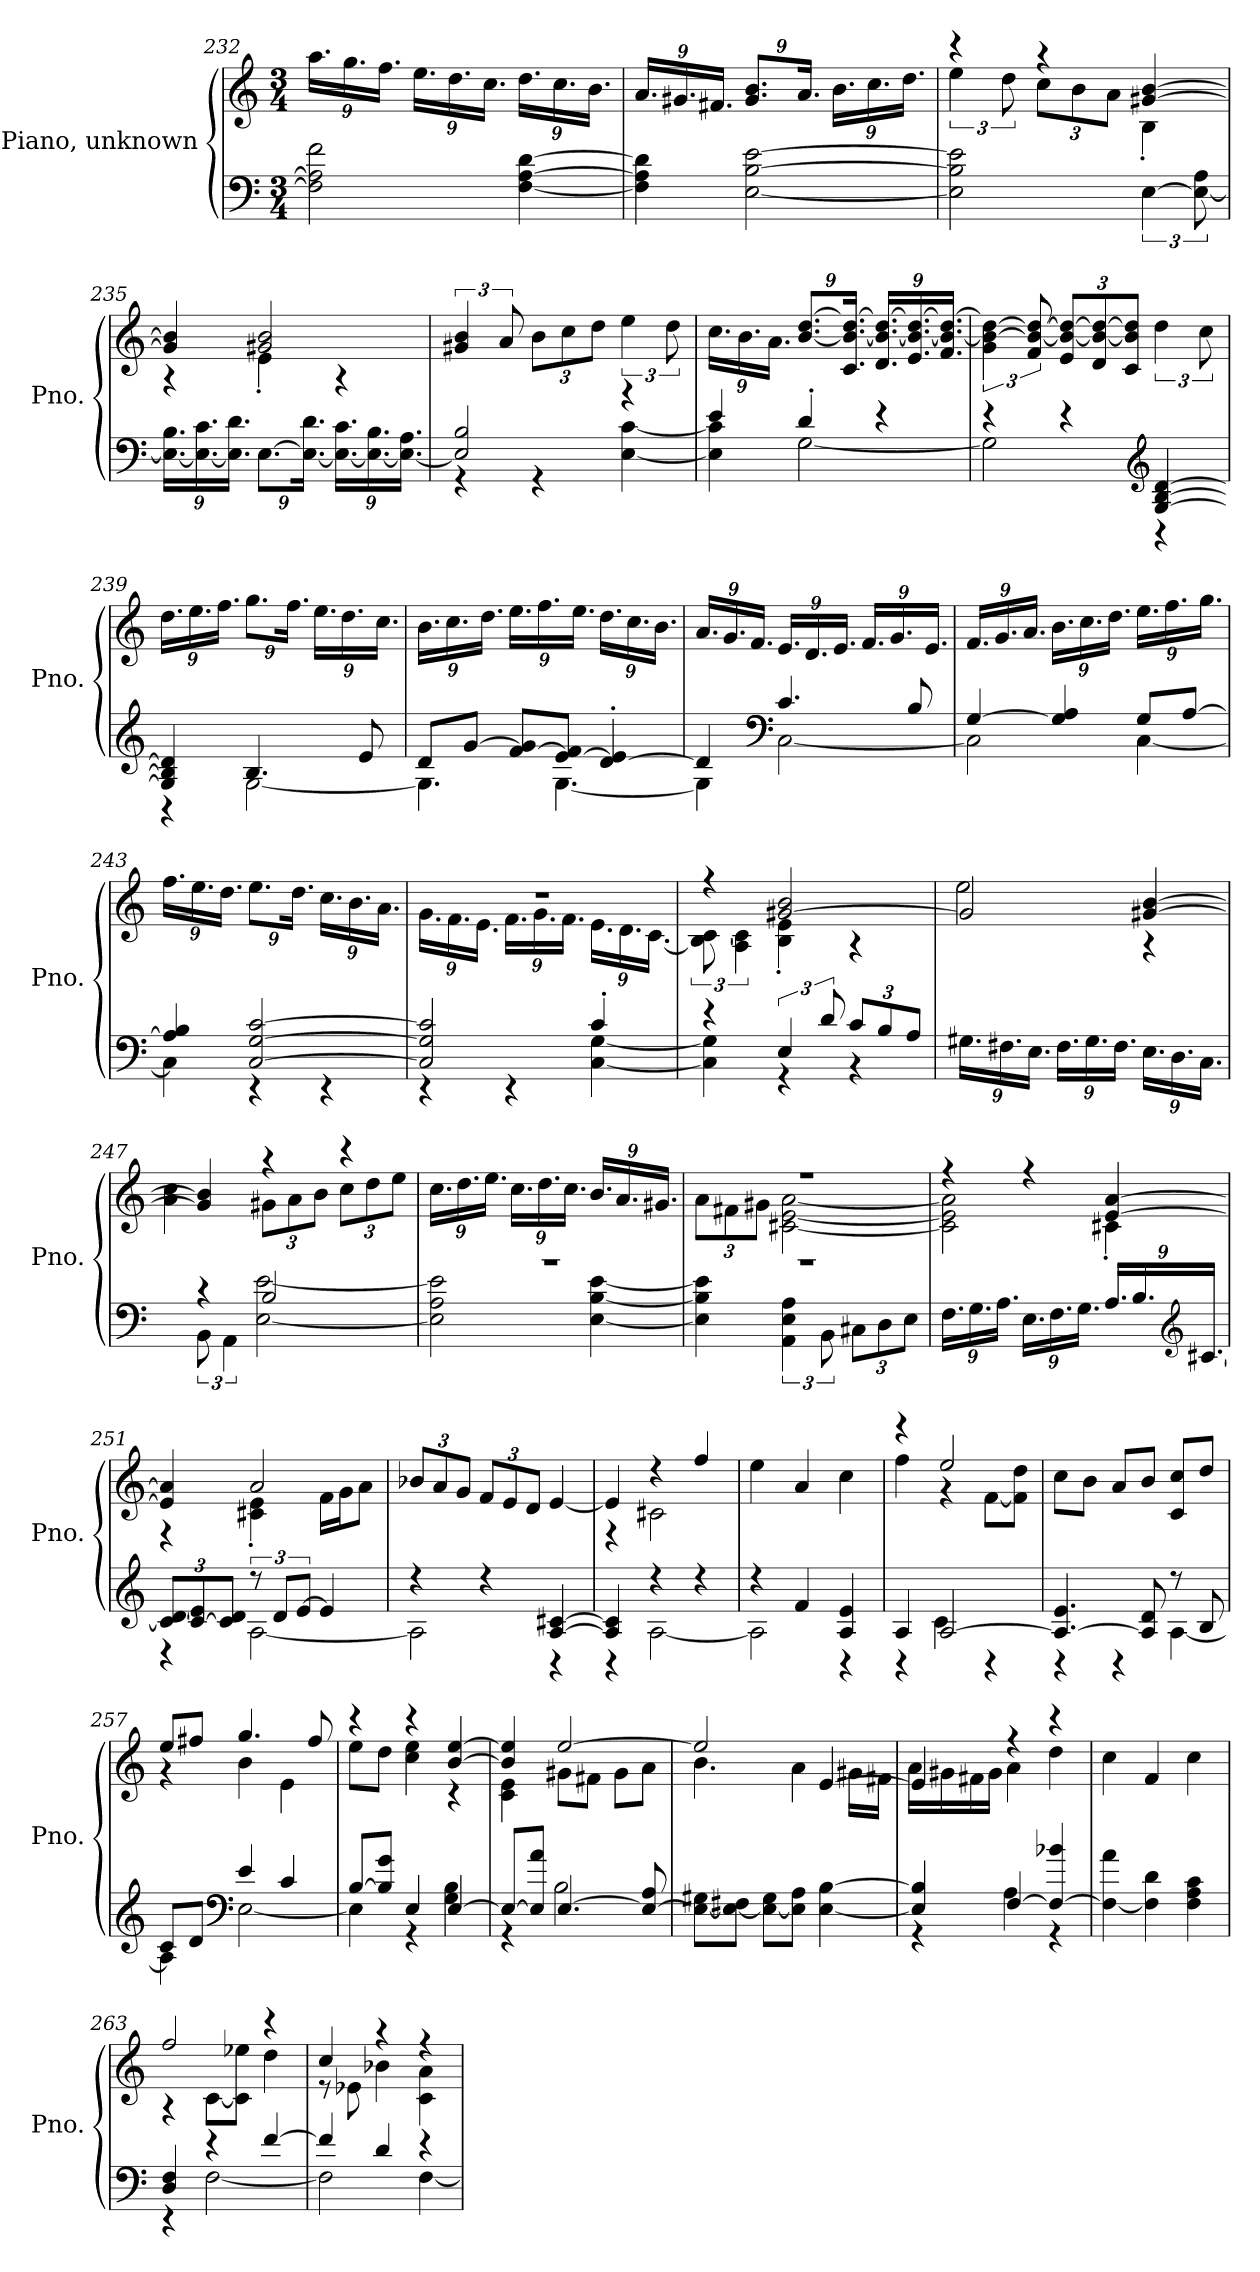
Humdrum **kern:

**kern	**kern
*part1	*part1
*staff2	*staff1
*I"Piano, unknown	*
*I'Pno.	*
*clefF4	*clefG2
*k[]	*k[]
*M3/4	*M3/4
*	*Xbrackettup
=232	=232
2F\] 2A\] 2f\	18.aa\LL
.	18.gg\
.	18.ff\JJ
.	18.ee\LL
.	18.dd\
.	18.cc\JJ
[4F\ [4A\ [4d\	18.dd\LL
.	18.cc\
.	18.b\JJ
!!LO:PB:g=z
=233	=233
4F\] 4A\] 4d\]	18.a/LL
.	18.g#X/
.	18.f#X/JJ
[2E\ [2B\ [2e\	9.g#/ 9.b/L
.	18.a/Jk
.	18.b\LL
.	18.cc\
.	18.dd\JJ
=234	=234
*	*^
*	*	*brackettup
2E\] 2B\] 2e\]	4r	6ee\
.	.	12dd\
*	*	*Xbrackettup
.	4r	12cc\L
.	.	12b\
.	.	12a\J
[6E\	[4g#X/ [4b/	4B'\
12E\_ 12A\	.	.
=235	=235	=235
*Xbrackettup	*	*
18.E\_ 18.B\LL	4g#/] 4b/]	4r
18.E\_ 18.c\	.	.
18.E\] 18.d\JJ	.	.
[9.E\L	2g#X/ 2b/	4e'\
18.E\_ 18.d\Jk	.	.
18.E\_ 18.c\LL	.	4r
18.E\_ 18.B\	.	.
18.E\_ 18.A\JJ	.	.
*	*v	*v
=236	=236
*^	*
*	*	*brackettup
2E/] 2B/	4r	6g#X/ 6b/
.	.	12a/
*	*	*Xbrackettup
.	4r	12b\L
.	.	12cc\
.	.	12dd\J
*	*	*brackettup
4r	[4E\ [4c\	6ee\
.	.	12dd\
!!LO:LB:g=z
=237	=237	=237
*	*	*Xbrackettup
4e/	4E\] 4c\]	18.cc\LL
.	.	18.b\
.	.	18.a\JJ
4d'/	[2G\	[9.b/ [9.dd/L
.	.	18.c/ 18.b/_ 18.dd/_Jk
4r	.	18.d/ 18.b/_ 18.dd/_LL
.	.	18.e/ 18.b/_ 18.dd/_
.	.	18.f/ 18.b/_ 18.dd/_JJ
=238	=238	=238
*	*	*brackettup
4r	2G\]	6g\ 6b\_ 6dd\_
.	.	12f/ 12b/_ 12dd/_
*	*	*Xbrackettup
4r	.	12e/ 12b/_ 12dd/_L
.	.	12d/ 12b/_ 12dd/_
.	.	12c/ 12b/] 12dd/]J
*clefG2	*	*
*	*	*brackettup
[4G/ [4B/ [4d/	4r	6dd\
.	.	12cc\
=239	=239	=239
*	*	*Xbrackettup
4G/] 4B/] 4d/]	4r	18.dd\LL
.	.	18.ee\
.	.	18.ff\JJ
4.B/	[2G\	9.gg\L
.	.	18.ff\Jk
.	.	18.ee\LL
.	.	18.dd\
8e/	.	.
.	.	18.cc\JJ
!!LO:LB:g=z
=240	=240	=240
8d/L	4.G\]	18.b\LL
.	.	18.cc\
[8g/J	.	.
.	.	18.dd\JJ
[8f/ 8g/]L	.	18.ee\LL
.	.	18.ff\
[8e/ 8f/]J	[4.G\	.
.	.	18.ee\JJ
[4d/' 4e/]'	.	18.dd\LL
.	.	18.cc\
.	.	18.b\JJ
=241	=241	=241
4d/]	4G\]	18.a/LL
.	.	18.g/
.	.	18.f/JJ
*clefF4	*	*
4.c/	[2C\	18.e/LL
.	.	18.d/
.	.	18.e/JJ
.	.	18.f/LL
.	.	18.g/
8B/	.	.
.	.	18.e/JJ
=242	=242	=242
[4G/	2C\]	18.f/LL
.	.	18.g/
.	.	18.a/JJ
4G/] 4A/	.	18.b\LL
.	.	18.cc\
.	.	18.dd\JJ
8G/L	[4C\	18.ee\LL
.	.	18.ff\
[8A/J	.	.
.	.	18.gg\JJ
!!LO:LB:g=z
=243	=243	=243
4A/] 4B/	4C\]	18.ff\LL
.	.	18.ee\
.	.	18.dd\JJ
[2C/ [2G/ [2c/	4r	9.ee\L
.	.	18.dd\Jk
.	4r	18.cc\LL
.	.	18.b\
.	.	18.a\JJ
=244	=244	=244
*	*	*^
2C/] 2G/] 2c/]	4r	2.r	18.g\LL
.	.	.	18.f\
.	.	.	18.e\JJ
.	4r	.	18.f\LL
.	.	.	18.g\
.	.	.	18.f\JJ
4c'/	[4C\ [4G\	.	18.e\LL
.	.	.	18.d\
.	.	.	[18.c\JJ
=245	=245	=245	=245
*	*	*	*brackettup
4r	4C\] 4G\]	4r	12B\ 12c\_
.	.	.	6A\ 6c\]
*brackettup	*	*	*
6E/	4r	[2g#X/ 2b/	4B\' 4e\'
12d/	.	.	.
*Xbrackettup	*	*	*
12c/L	4r	.	4r
12B/	.	.	.
12A/J	.	.	.
*v	*v	*	*
!!LO:LB:g=z	!!
=246	=246	=246
18.G#X\LL	2g#/]	2ee\
18.F#X\	.	.
18.E\JJ	.	.
18.F#\LL	.	.
18.G#\	.	.
18.F#\JJ	.	.
18.E\LL	[4g#X/ [4b/	4r
18.D\	.	.
18.C\JJ	.	.
=247	=247	=247
*^	*	*
*	*brackettup	*	*
4r	12BB\	4g#/] 4b/]	4a\ 4cc\
.	6AA\	.	.
*	*	*	*Xbrackettup
2B/	[2E\ [2e\	4r	12g#X\L
.	.	.	12a\
.	.	.	12b\J
.	.	4r	12cc\L
.	.	.	12dd\
.	.	.	12ee\J
*	*	*v	*v
=248	=248	=248
2.r	2E\] 2A\ 2e\]	18.cc\LL
.	.	18.dd\
.	.	18.ee\JJ
.	.	18.cc\LL
.	.	18.dd\
.	.	18.cc\JJ
.	[4E\ [4B\ [4e\	18.b/LL
.	.	18.a/
.	.	18.g#X/JJ
!!LO:LB:g=z
=249	=249	=249
*	*	*^
2.r	4E\] 4B\] 4e\]	2.r	12a\L
.	.	.	12f#X\
.	.	.	12g#X\J
.	6AA\ 6E\ 6A\	.	[2c#X\ [2e\ [2a\
.	12BB\	.	.
*	*Xbrackettup	*	*
.	12C#X\L	.	.
.	12D\	.	.
.	12E\J	.	.
*v	*v	*	*
=250	=250	=250
18.F\LL	4r	2c#\] 2e\] 2a\]
18.G\	.	.
18.A\JJ	.	.
18.E\LL	4r	.
18.F\	.	.
18.G\JJ	.	.
18.A/LL	[4e/ [4a/	4c#X'\
18.B/	.	.
*clefG2	*	*
[18.c#X/JJ	.	.
=251	=251	=251
*^	*	*
12c#/_ 12d/L	4r	4e/] 4a/]	4r
12c#/_ 12e/	.	.	.
12c#/] 12d/J	.	.	.
*brackettup	*	*	*
12r	[2A\	2a/	4c#X\' 4e\'
12d/L	.	.	.
[12e/J	.	.	.
4e/]	.	.	16f\LL
.	.	.	16g\J
.	.	.	8a\J
*	*	*v	*v
!!LO:PB:g=z
=252	=252	=252
4r	2A\]	12b-X/L
.	.	12a/
.	.	12g/J
4r	.	12f/L
.	.	12e/
.	.	12d/J
[4A/ [4c#X/	4r	[4e/
=253	=253	=253
*	*	*^
4A/] 4c#/]	4r	4e/]	4r
4r	[2A\	4r	2c#X\
4r	.	4ff/	.
*	*	*v	*v
=254	=254	=254
4r	2A\]	4ee\
4f/	.	4a/
4A/ 4e/	4r	4cc\
=255	=255	=255
*	*	*^
4A/	4r	4r	4ff\
[2A/	4c\	2ee/	4r
.	4r	.	[8f\L
.	.	.	8f\] 8dd\J
*	*	*v	*v
=256	=256	=256
4.A/_ 4.e/	4r	8cc\L
.	.	8b\J
.	4r	8a/L
8A/] 8d/	.	8b/J
8r	[4A\	8c/ 8cc/L
8B/	.	8dd/J
=257	=257	=257
*	*	*^
8c/L	4A\]	8ee/L	4r
8d/J	.	8ff#X/J	.
*clefF4	*	*	*
4e/	[2E\	4.gg/	4b\
4c/	.	.	4e\
.	.	8ff#/	.
!!LO:LB:g=z	!!
=258	=258	=258	=258
[8B/L	4E\]	4r	8ee\L
8B/] 8g/J	.	.	8dd\J
4E/	4r	4r	4cc\ 4ee\
[4E/	4G\ 4B\	[4b/ [4ee/	4r
=259	=259	=259	=259
8E/L_	4r	4b/] 4ee/]	4c\ 4e\
8E/] 8a/J	.	.	.
[4.E/	2B\	[2ee/	8g#X\L
.	.	.	8f#X\J
.	.	.	8g#\L
8E/_ 8A/	.	.	8a\J
*v	*v	*	*
=260	=260	=260
8E\_ 8G#X\L	2ee/]	4.b\
8E\_ 8F#X\J	.	.
8E\_ 8G#\L	.	.
8E\] 8A\J	.	4a\
[4E\ [4B\	[4e/	.
.	.	16g#X\LL
.	.	16f#X\JJ
=261	=261	=261
*^	*	*
4E/] 4B/]	4r	4e/]	16a\LL
.	.	.	16g#X\
.	.	.	16f#X\
.	.	.	16g#\JJ
[4F/	4A\	4r	4a\
4F/_ 4b-X/	4r	4r	4dd\
*v	*v	*	*
*	*v	*v
=262	=262
4F\_ 4a\	4cc\
4F\] 4d\	4f/
4F\ 4A\ 4c\	4cc\
!!LO:LB:g=z
=263	=263
*^	*^
4D/ 4F/	4r	2ff/	4r
4r	[2F\	.	[8c\L
.	.	.	8c\] 8ee-X\J
[4f/	.	4r	4dd\
=264	=264	=264	=264
4f/]	2F\]	4cc/	8r
.	.	.	8e-X\
4d/	.	4r	4b-X\
4r	[4F\	4r	4c\ 4a\
*v	*v	*	*
*	*v	*v
=	=
*-	*-
